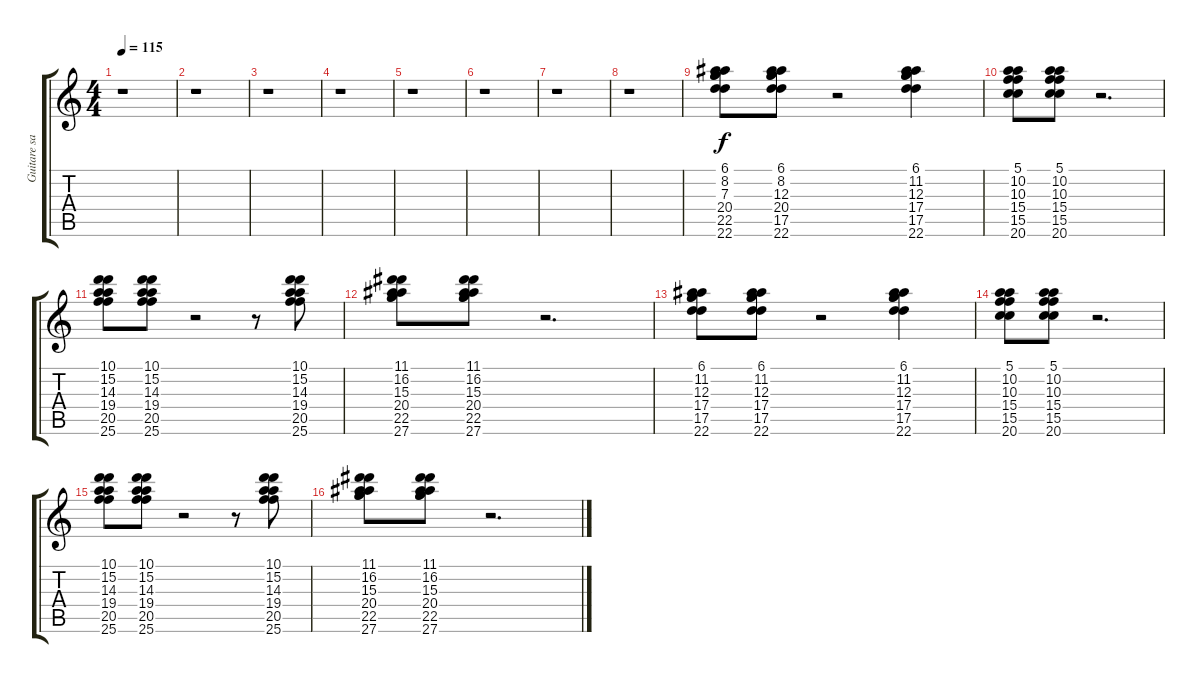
\track ("Guitare satur'e" "Guitare sa") {instrument overdrivenguitar}
\staff {score tabs}
\tuning (E4 B3 G3 D3 A2 E2) {hide}
\ts (4 4)
\tempo 115
\clef g2
\ks c
r.1{dy f} |
r.1 |
r.1 |
r.1 |
r.1 |
r.1 |
r.1 |
r.1 |
(6.1 8.2 7.3 20.4 22.5 22.6).8 (6.1 8.2 12.3 20.4 17.5 22.6).8 r.2 (6.1 11.2 12.3 17.4 17.5 22.6).4 |
(5.1 10.2 10.3 15.4 15.5 20.6).8 (5.1 10.2 10.3 15.4 15.5 20.6).8 r.2{d} |
(10.1 15.2 14.3 19.4 20.5 25.6).8 (10.1 15.2 14.3 19.4 20.5 25.6).8 r.2 r.8 (10.1 15.2 14.3 19.4 20.5 25.6).8 |
(11.1 16.2 15.3 20.4 22.5 27.6).8 (11.1 16.2 15.3 20.4 22.5 27.6).8 r.2{d} |
(6.1 11.2 12.3 17.4 17.5 22.6).8 (6.1 11.2 12.3 17.4 17.5 22.6).8 r.2 (6.1 11.2 12.3 17.4 17.5 22.6).4 |
(5.1 10.2 10.3 15.4 15.5 20.6).8 (5.1 10.2 10.3 15.4 15.5 20.6).8 r.2{d} |
(10.1 15.2 14.3 19.4 20.5 25.6).8 (10.1 15.2 14.3 19.4 20.5 25.6).8 r.2 r.8 (10.1 15.2 14.3 19.4 20.5 25.6).8 |
(11.1 16.2 15.3 20.4 22.5 27.6).8 (11.1 16.2 15.3 20.4 22.5 27.6).8 r.2{d}
